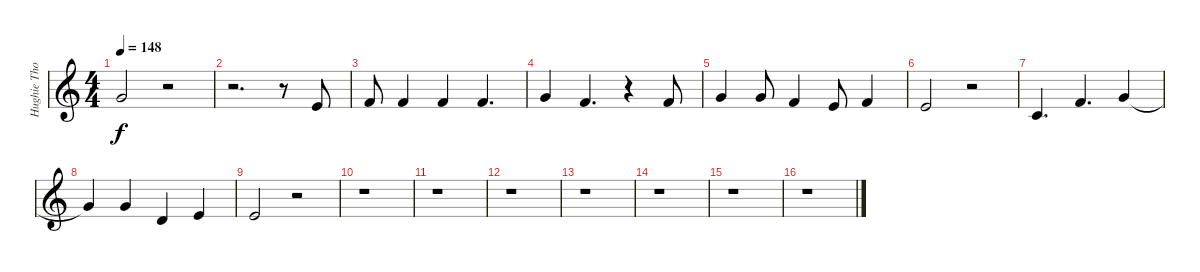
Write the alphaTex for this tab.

\track ("Hughie Thomasson Vocals" "Hughie Tho") {instrument violin}
\staff {score}
\tuning (E4 B3 G3 D3 A2 E2) {hide}
\ts (4 4)
\tempo 148
\clef g2
\ks c
8.2{t}.2{dy f} r.2 |
r.2{d} r.8 5.2.8 |
6.2.8 6.2.4 6.2.4 6.2.4{d} |
8.2.4 6.2.4{d} r.4 6.2.8 |
8.2.4 8.2.8 6.2.4 5.2.8 6.2.4 |
5.2.2 r.2 |
5.3.4{d} 6.2.4{d} 8.2.4 |
8.2{t}.4 8.2.4 7.3.4 5.2.4 |
5.2.2 r.2 |
r.1 |
r.1 |
r.1 |
r.1 |
r.1 |
r.1 |
r.1
